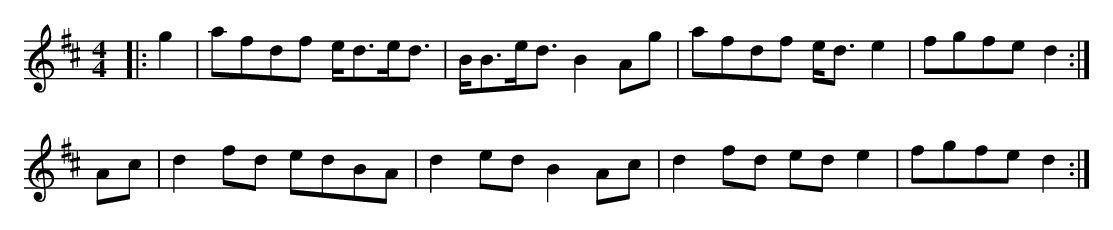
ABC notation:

X:1
M:4/4
K:D
|:g2|afdf e<de<d|B<Be<d B2 Ag|afdf e<d e2|fgfe d2:|
Ac|d2 fd edBA|d2 ed B2 Ac|d2 fd ed e2|fgfe d2:|
